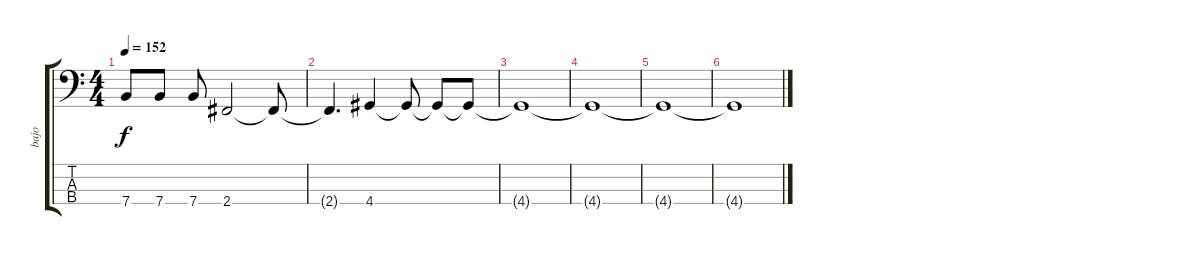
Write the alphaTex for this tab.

\track ("bajo" "bajo") {instrument electricbassfinger}
\staff {score tabs}
\tuning (G2 D2 A1 E1) {hide}
\ts (4 4)
\tempo 152
\clef f4
\ks c
7.4.8{dy f} 7.4.8 7.4.8 2.4.2 2.4{t}.8 |
2.4{t}.4{d} 4.4.4 4.4{t}.8 4.4{t}.8 4.4{t}.8 |
4.4{t}.1 |
4.4{t}.1 |
4.4{t}.1 |
4.4{t}.1
